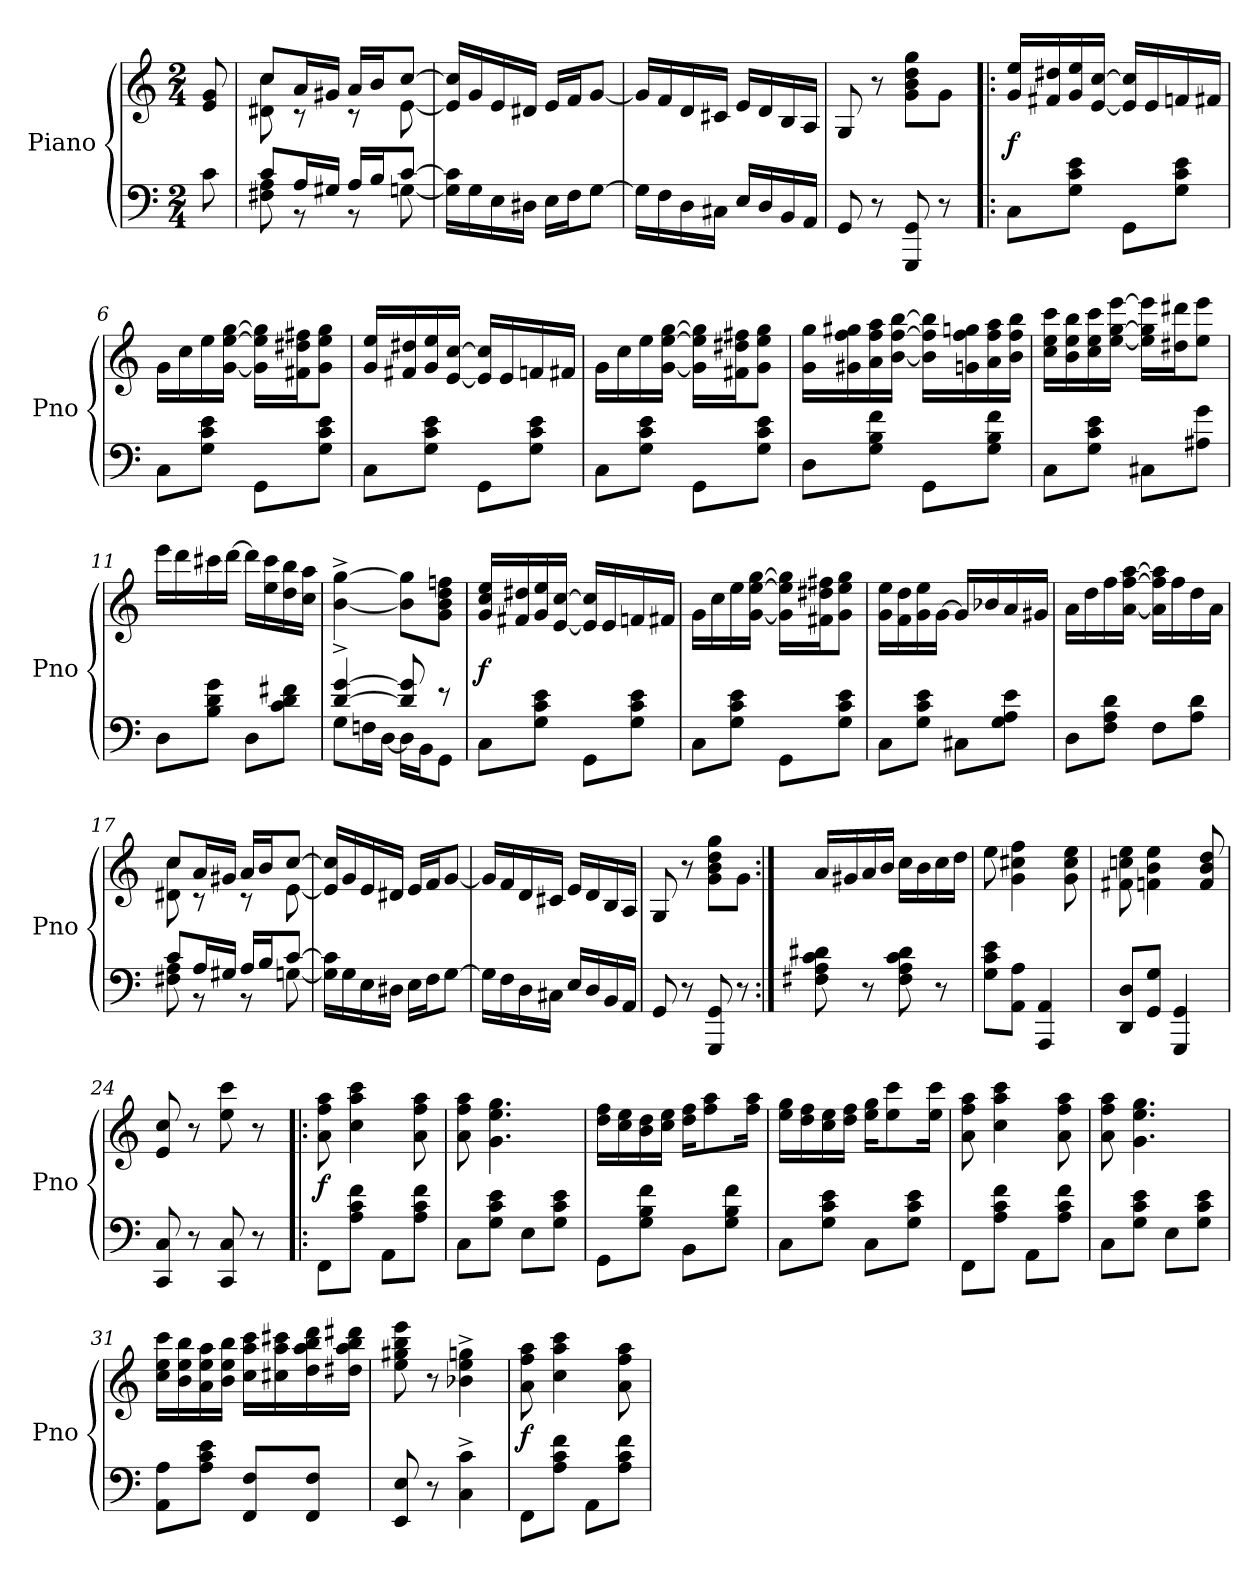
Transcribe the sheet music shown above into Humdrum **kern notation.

**kern	**kern	**dynam
*part1	*part1	*part1
*staff2	*staff1	*staff1/2
*I"Piano	*	*
*I'Pno	*	*
*clefF4	*clefG2	*
*k[]	*k[]	*
*M2/4	*M2/4	*
*MM90	*MM90	*
=	=	=
8c	8e 8g	.
=1	=1	=1
*^	*^	*
8cL	8F#X 8A	8ccL	8d#X 8cc	.
16AL	8r	16aL	8r	.
16G#XJJ	.	16g#XJJ	.	.
16ALL	8r	16aLL	8r	.
16BJ	.	16bJ	.	.
[8cJ	[8Gn	[8ccJ	[8e	.
*v	*v	*	*	*
*	*v	*v	*
=2	=2	=2
16G] 16c]LL	16e] 16cc]LL	.
16G	16g	.
16E	16e	.
16D#XJJ	16d#XJJ	.
16ELL	16eLL	.
16FJ	16fJ	.
[8GJ	[8gJ	.
=3	=3	=3
16GLL]	16gLL]	.
16F	16f	.
16D	16d	.
16C#XJJ	16c#XJJ	.
16ELL	16eLL	.
16D	16d	.
16BB	16B	.
16AAJJ	16AJJ	.
=4	=4	=4
8GG	8G	.
8r	8r	.
8GGG 8GG	8g 8b 8dd 8ggL	.
8r	8gJ	.
=5!|:	=5!|:	=5!|:
8CL	16g 16eeLL	f
.	16f#X 16dd#X	.
8G 8c 8eJ	16g 16ee	.
.	[16e [16ccJJ	.
8GGL	16e] 16cc]LL	.
.	16e	.
8G 8c 8eJ	16fn	.
.	16f#XJJ	.
=6	=6	=6
8CL	16gLL	.
.	16cc	.
8G 8c 8eJ	16ee	.
.	[16g [16ee [16ggJJ	.
8GGL	16g] 16ee] 16gg]LL	.
.	16f#X 16dd#X 16ff#XJ	.
8G 8c 8eJ	8g 8ee 8ggJ	.
=7	=7	=7
8CL	16g 16eeLL	.
.	16f#X 16dd#X	.
8G 8c 8eJ	16g 16ee	.
.	[16e [16ccJJ	.
8GGL	16e] 16cc]LL	.
.	16e	.
8G 8c 8eJ	16fn	.
.	16f#XJJ	.
=8	=8	=8
8CL	16gLL	.
.	16cc	.
8G 8c 8eJ	16ee	.
.	[16g [16ee [16ggJJ	.
8GGL	16g] 16ee] 16gg]LL	.
.	16f#X 16dd#X 16ff#XJ	.
8G 8c 8eJ	8g 8ee 8ggJ	.
=9	=9	=9
8DL	16g 16ggLL	.
.	16g#X 16ff 16gg#X	.
8G 8B 8fJ	16a 16ff 16aa	.
.	[16b [16ff [16bbJJ	.
8GGL	16b] 16ff] 16bb]LL	.
.	16gn 16ff 16ggn	.
8G 8B 8fJ	16a 16ff 16aa	.
.	16b 16ff 16bbJJ	.
=10	=10	=10
8CL	16cc 16ee 16cccLL	.
.	16b 16ee 16bb	.
8G 8c 8eJ	16cc 16ee 16ccc	.
.	[16ee [16gg [16eeeJJ	.
8C#XL	16ee] 16gg] 16eee]LL	.
.	16dd#X 16ddd#XJ	.
8A#X 8gJ	8ee 8eeeJ	.
=11	=11	=11
8DL	16eeeLL	.
.	16ddd	.
8B 8d 8gJ	16ccc#X	.
.	[16dddJJ	.
8DL	16dddLL]	.
.	16ee 16ccc#	.
8c 8d 8f#XJ	16dd 16bb	.
.	16cc 16aaJJ	.
=12	=12	=12
*^	*	*
[4d^ [4g^	8GL	[4b^ [4gg^	.
.	16FnL	.	.
.	[16DJJ	.	.
8d] 8g]	16DLL]	8b] 8gg]L	.
.	16BBJ	.	.
8r	8GGJ	8g 8b 8dd 8ffnJ	.
*v	*v	*	*
=13	=13	=13
8CL	16g 16cc 16eeLL	f
.	16f#X 16dd#X	.
8G 8c 8eJ	16g 16ee	.
.	[16e [16ccJJ	.
8GGL	16e] 16cc]LL	.
.	16e	.
8G 8c 8eJ	16fn	.
.	16f#XJJ	.
=14	=14	=14
8CL	16gLL	.
.	16cc	.
8G 8c 8eJ	16ee	.
.	[16g [16ee [16ggJJ	.
8GGL	16g] 16ee] 16gg]LL	.
.	16f#X 16dd#X 16ff#XJ	.
8G 8c 8eJ	8g 8ee 8ggJ	.
=15	=15	=15
8CL	16g 16eeLL	.
.	16f 16dd	.
8G 8c 8eJ	16g 16ee	.
.	[16gJJ	.
8C#XL	16gLL]	.
.	16b-X	.
8G 8A 8eJ	16a	.
.	16g#XJJ	.
=16	=16	=16
8DL	16aLL	.
.	16dd	.
8F 8A 8dJ	16ff	.
.	[16a [16ff [16aaJJ	.
8FL	16a] 16ff] 16aa]LL	.
.	16ff	.
8A 8dJ	16dd	.
.	16aJJ	.
=17	=17	=17
*^	*^	*
8cL	8F#X 8A	8ccL	8d#X 8cc	.
16AL	8r	16aL	8r	.
16G#XJJ	.	16g#XJJ	.	.
16ALL	8r	16aLL	8r	.
16BJ	.	16bJ	.	.
[8cJ	[8Gn	[8ccJ	[8e	.
*v	*v	*	*	*
*	*v	*v	*
=18	=18	=18
16G] 16c]LL	16e] 16cc]LL	.
16G	16g	.
16E	16e	.
16D#XJJ	16d#XJJ	.
16ELL	16eLL	.
16FJ	16fJ	.
[8GJ	[8gJ	.
=19	=19	=19
16GLL]	16gLL]	.
16F	16f	.
16D	16d	.
16C#XJJ	16c#XJJ	.
16ELL	16eLL	.
16D	16d	.
16BB	16B	.
16AAJJ	16AJJ	.
=20	=20	=20
8GG	8G	.
8r	8r	.
8GGG 8GG	8g 8b 8dd 8ggL	.
8r	8gJ	.
=21:|!	=21:|!	=21:|!
8F#X 8A 8c 8d#X	16aLL	.
.	16g#X	.
8r	16a	.
.	16bJJ	.
8F# 8A 8c 8d#	16ccLL	.
.	16b	.
8r	16cc	.
.	16ddJJ	.
=22	=22	=22
8G 8c 8eL	8ee	.
8AA 8AJ	4g 4cc#X 4ff	.
4AAA 4AA	.	.
.	8g 8cc# 8ee	.
=23	=23	=23
8DD 8DL	8f#X 8ccn 8ee	.
8GG 8GJ	4fn 4b 4ee	.
4GGG 4GG	.	.
.	8f 8b 8dd	.
=24	=24	=24
8CC 8C	8e 8cc	.
8r	8r	.
8CC 8C	8ee 8ccc	.
8r	8r	.
=25!|:	=25!|:	=25!|:
8FFL	8a 8ff 8aa	f
8A 8c 8fJ	4cc 4aa 4ccc	.
8AAL	.	.
8A 8c 8fJ	8a 8ff 8aa	.
=26	=26	=26
8CL	8a 8ff 8aa	.
8G 8c 8eJ	4.g 4.ee 4.gg	.
8EL	.	.
8G 8c 8eJ	.	.
=27	=27	=27
8GGL	16dd 16ffLL	.
.	16cc 16ee	.
8G 8B 8fJ	16b 16dd	.
.	16cc 16eeJJ	.
8BBL	16dd 16ffKL	.
.	8ff 8aa	.
8G 8B 8fJ	.	.
.	16ff 16aaJk	.
=28	=28	=28
8CL	16ee 16ggLL	.
.	16dd 16ff	.
8G 8c 8eJ	16cc 16ee	.
.	16dd 16ffJJ	.
8CL	16ee 16ggKL	.
.	8ee 8ccc	.
8G 8c 8eJ	.	.
.	16ee 16cccJk	.
=29	=29	=29
8FFL	8a 8ff 8aa	.
8A 8c 8fJ	4cc 4aa 4ccc	.
8AAL	.	.
8A 8c 8fJ	8a 8ff 8aa	.
=30	=30	=30
8CL	8a 8ff 8aa	.
8G 8c 8eJ	4.g 4.ee 4.gg	.
8EL	.	.
8G 8c 8eJ	.	.
=31	=31	=31
8AA 8AL	16cc 16ee 16cccLL	.
.	16b 16ee 16bb	.
8A 8c 8eJ	16a 16ee 16aa	.
.	16b 16ee 16bbJJ	.
8FF 8FL	16cc 16aa 16cccLL	.
.	16cc#X 16aa 16ccc#X	.
8FF 8FJ	16dd 16aa 16bb 16ddd	.
.	16dd#X 16aa 16bb 16ddd#XJJ	.
=32	=32	=32
8EE 8E	8ee 8gg#X 8bb 8eee	.
8r	8r	.
4C^ 4c^	4b-X^ 4ee^ 4ggn^	.
=33	=33	=33
8FFL	8a 8ff 8aa	f
8A 8c 8fJ	4cc 4aa 4ccc	.
8AAL	.	.
8A 8c 8fJ	8a 8ff 8aa	.
=	=	=
*-	*-	*-
